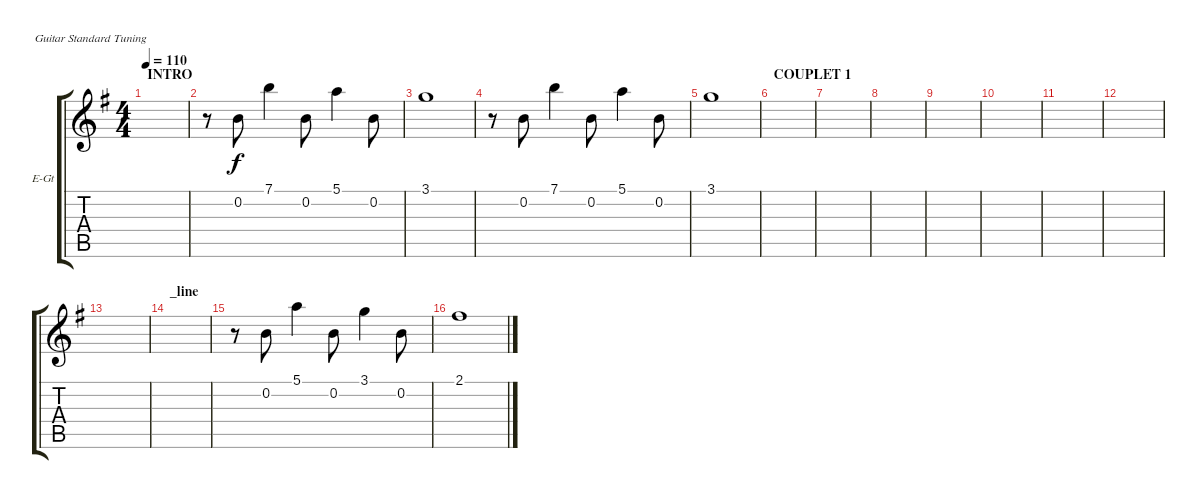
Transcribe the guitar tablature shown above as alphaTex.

\defaultSystemsLayout 4
\bracketExtendMode groupsimilarinstruments
\firstSystemTrackNameOrientation horizontal
\otherSystemsTrackNameOrientation horizontal
\track ("Electric Guitar" "E-Gt") {instrument overdrivenguitar}
\staff {score tabs}
\tuning (E4 B3 G3 D3 A2 E2)
\ts (4 4)
\section ("" "INTRO")
\tempo 110
\clef g2
\scale
0.513944
\ks eminor
|
\scale
0.243028 r.8 0.2.8 7.1.4 0.2.8 5.1.4 0.2.8 |
\scale
0.243028 3.1.1 |
\scale
0.333333 r.8 0.2.8 7.1.4 0.2.8 5.1.4 0.2.8 |
\scale
0.333333 3.1.1 |
\section ("" "COUPLET 1")
\scale
0.333333 |
\scale
0.333333 |
\scale
0.333333 |
\scale
0.333333 |
\scale
0.333333 |
\scale
0.333333 |
\scale
0.333333 |
\scale
0.333333 |
\section ("" "_line")
\scale
0.333333 |
\scale
0.333333 r.8 0.2.8 5.1.4 0.2.8 3.1.4 0.2.8 |
\scale
0.333333 2.1.1
